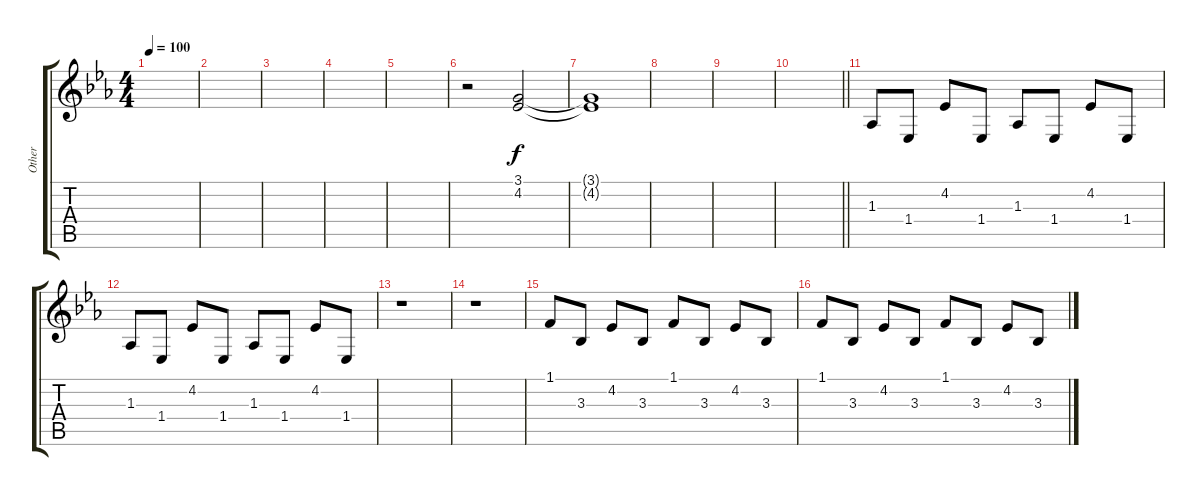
\track ("Other" "Other") {instrument lead1square}
\staff {score tabs}
\tuning (E4 B3 G3 D3 A2 E2) {hide}
\ts (4 4)
\tempo 100
\clef g2
\ks cminor
|
|
|
|
|
r.2 (3.1 4.2).2 |
(3.1{t} 4.2{t}).1 |
|
|
\barLineRight lightlight
|
1.3.8 1.4.8 4.2.8 1.4.8 1.3.8 1.4.8 4.2.8 1.4.8 |
1.3.8 1.4.8 4.2.8 1.4.8 1.3.8 1.4.8 4.2.8 1.4.8 |
r.1 |
r.1 |
1.1.8 3.3.8 4.2.8 3.3.8 1.1.8 3.3.8 4.2.8 3.3.8 |
1.1.8 3.3.8 4.2.8 3.3.8 1.1.8 3.3.8 4.2.8 3.3.8
